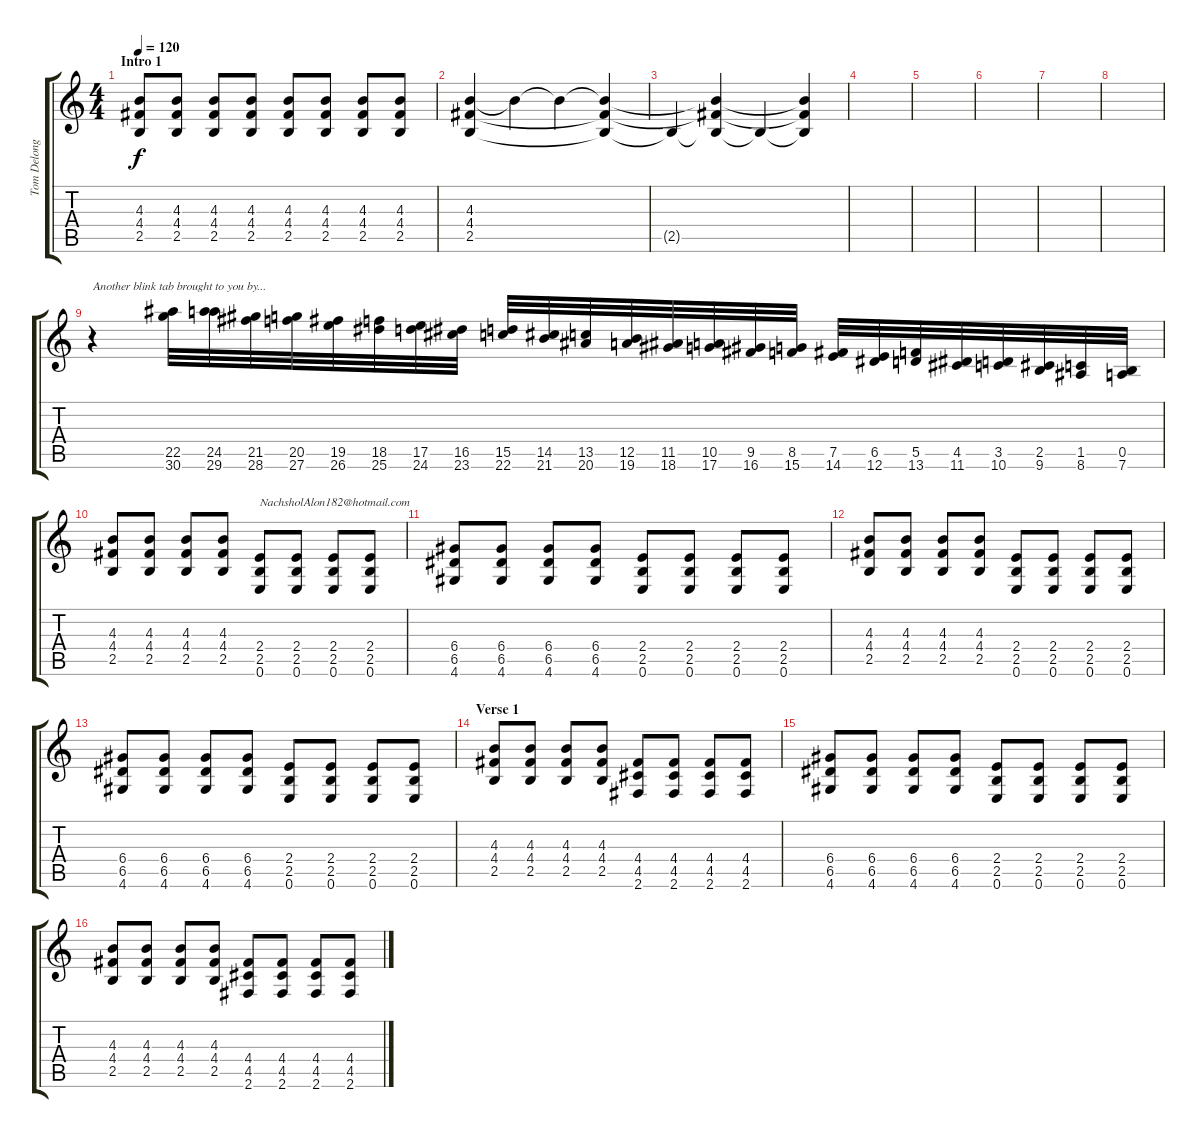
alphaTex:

\track ("Tom Delonge" "Tom Delong") {instrument distortionguitar}
\staff {score tabs}
\tuning (E4 B3 G3 D3 A2 E2) {hide}
\ts (4 4)
\section ("" "Intro 1")
\tempo 120
\clef g2
\ks c
(4.3 4.4 2.5).8{dy f instrument electricguitarmuted} (4.3 4.4 2.5).8 (4.3 4.4 2.5).8 (4.3 4.4 2.5).8 (4.3 4.4 2.5).8 (4.3 4.4 2.5).8 (4.3 4.4 2.5).8 (4.3 4.4 2.5).8 |
(4.3 4.4 2.5).4{instrument distortionguitar} 4.3{t}.4 4.3{t}.4 (4.3{t} 4.4{t} 2.5{t}).4 |
2.5{t}.4 (4.3{t} 4.4{t} 2.5{t}).4 2.5{t}.4 (4.3{t} 4.4{t} 2.5{t}).4 |
|
|
|
|
|
r.4{txt "Another blink tab brought to you by..."} (22.5 30.6).32 (24.5 29.6).32 (21.5 28.6).32 (20.5 27.6).32 (19.5 26.6).32 (18.5 25.6).32 (17.5 24.6).32 (16.5 23.6).32 (15.5 22.6).32 (14.5 21.6).32 (13.5 20.6).32 (12.5 19.6).32 (11.5 18.6).32 (10.5 17.6).32 (9.5 16.6).32 (8.5 15.6).32 (7.5 14.6).32 (6.5 12.6).32 (5.5 13.6).32 (4.5 11.6).32 (3.5 10.6).32 (2.5 9.6).32 (1.5 8.6).32 (0.5 7.6).32 |
(4.3 4.4 2.5).8 (4.3 4.4 2.5).8 (4.3 4.4 2.5).8 (4.3 4.4 2.5).8 (2.4 2.5 0.6).8{txt "NachsholAlon182@hotmail.com"} (2.4 2.5 0.6).8 (2.4 2.5 0.6).8 (2.4 2.5 0.6).8 |
(6.4 6.5 4.6).8 (6.4 6.5 4.6).8 (6.4 6.5 4.6).8 (6.4 6.5 4.6).8 (2.4 2.5 0.6).8 (2.4 2.5 0.6).8 (2.4 2.5 0.6).8 (2.4 2.5 0.6).8 |
(4.3 4.4 2.5).8 (4.3 4.4 2.5).8 (4.3 4.4 2.5).8 (4.3 4.4 2.5).8 (2.4 2.5 0.6).8 (2.4 2.5 0.6).8 (2.4 2.5 0.6).8 (2.4 2.5 0.6).8 |
(6.4 6.5 4.6).8 (6.4 6.5 4.6).8 (6.4 6.5 4.6).8 (6.4 6.5 4.6).8 (2.4 2.5 0.6).8 (2.4 2.5 0.6).8 (2.4 2.5 0.6).8 (2.4 2.5 0.6).8 |
\section ("" "Verse 1")
(4.3 4.4 2.5).8{instrument electricguitarmuted} (4.3 4.4 2.5).8 (4.3 4.4 2.5).8 (4.3 4.4 2.5).8 (4.4 4.5 2.6).8 (4.4 4.5 2.6).8 (4.4 4.5 2.6).8 (4.4 4.5 2.6).8 |
(6.4 6.5 4.6).8 (6.4 6.5 4.6).8 (6.4 6.5 4.6).8 (6.4 6.5 4.6).8 (2.4 2.5 0.6).8 (2.4 2.5 0.6).8 (2.4 2.5 0.6).8 (2.4 2.5 0.6).8 |
(4.3 4.4 2.5).8 (4.3 4.4 2.5).8 (4.3 4.4 2.5).8 (4.3 4.4 2.5).8 (4.4 4.5 2.6).8 (4.4 4.5 2.6).8 (4.4 4.5 2.6).8 (4.4 4.5 2.6).8
